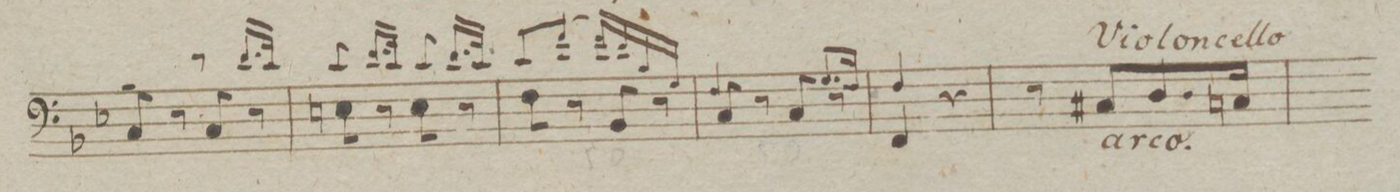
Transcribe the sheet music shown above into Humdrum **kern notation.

**kern
*I"Organo.
*clefF4
*k[b-e-]
*M2/4
*^
4r	8C/
.	8r
8r	8C/
16.d/LL	8r
32c/JJk	.
=48	=48
8c/	8En\
16.d/LL	8r
32c/JJk	.
8c/	8E\
16.d/LL	8r
32c/JJk	.
=49	=49
8c/L	8F\
[8f/J	8r
16f/LL]	8BB-/
16d/	.
16B-/	8r
16G/JJ	.
=50	=50
4F/	8C/
.	8r
8.G/L	8C/
.	8r
16F/Jk	.
=51	=51
4F/	4FF/
4r	4ryy
*v	*v
=52
8r
8C#X/L
8.D/
16Cn/Jk
=53
*-
